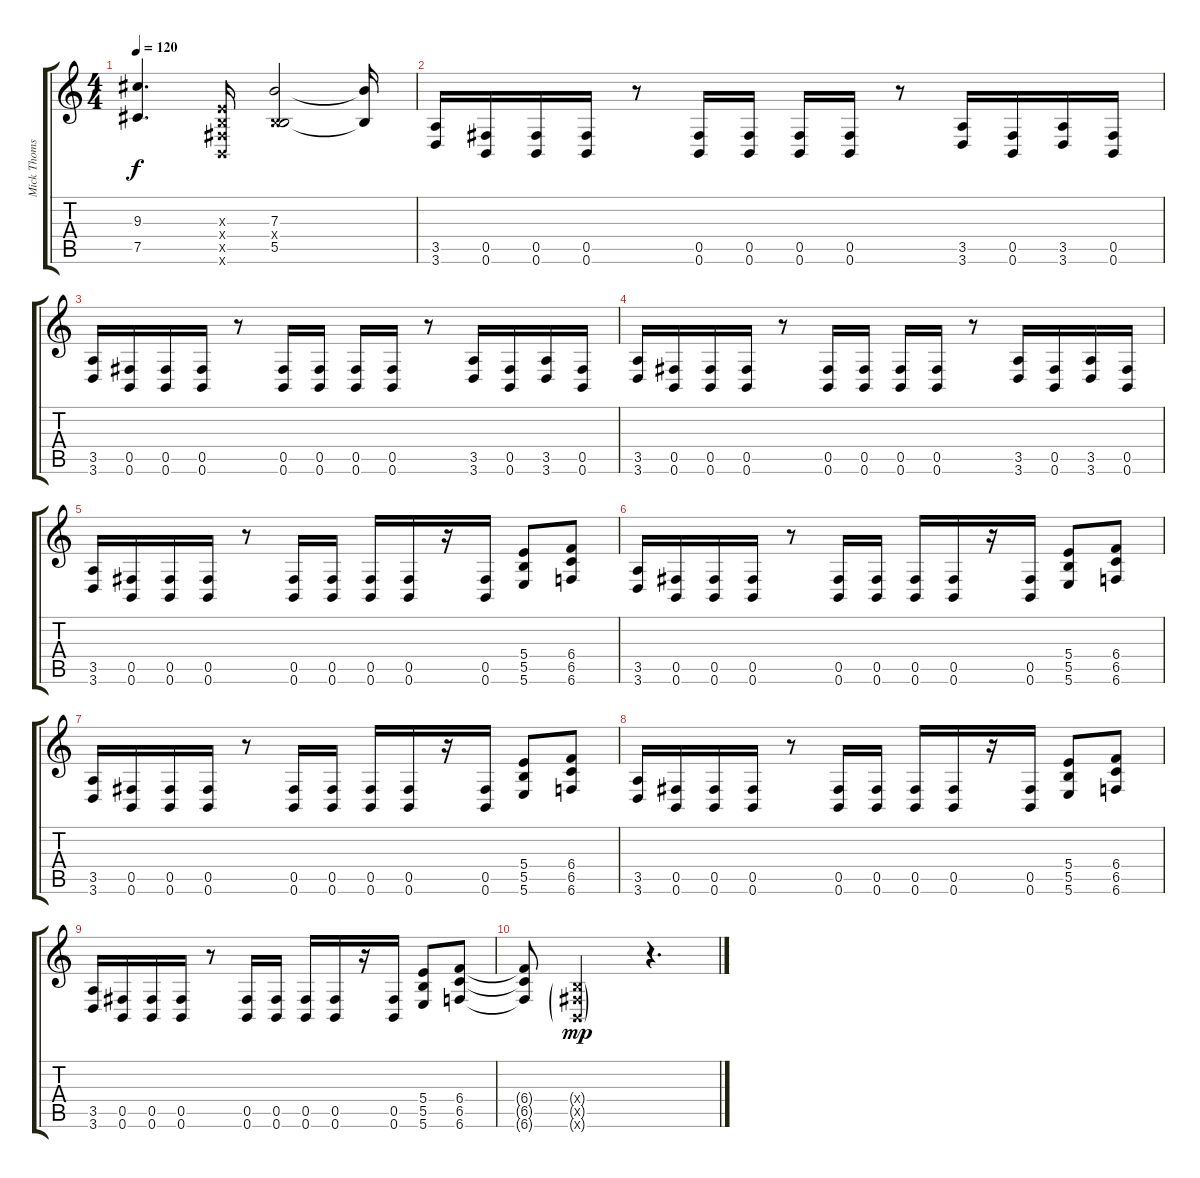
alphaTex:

\track ("Mick Thomson" "Mick Thoms") {instrument distortionguitar}
\staff {score tabs}
\tuning (Db4 Ab3 E3 B2 Gb2 B1) {hide}
\ts (4 4)
\tempo 120
\clef g2
\ks c
(9.3{t} 7.5{t}).4{d dy f} (0.3{x} 0.4{x} 0.5{x} 0.6{x}).16 (7.3 0.4{x} 5.5).2 (7.3{t} 5.5{t}).16 |
(3.5 3.6).16 (0.5 0.6).16 (0.5 0.6).16 (0.5 0.6).16 r.8 (0.5 0.6).16 (0.5 0.6).16 (0.5 0.6).16 (0.5 0.6).16 r.8 (3.5 3.6).16 (0.5 0.6).16 (3.5 3.6).16 (0.5 0.6).16 |
(3.5 3.6).16 (0.5 0.6).16 (0.5 0.6).16 (0.5 0.6).16 r.8 (0.5 0.6).16 (0.5 0.6).16 (0.5 0.6).16 (0.5 0.6).16 r.8 (3.5 3.6).16 (0.5 0.6).16 (3.5 3.6).16 (0.5 0.6).16 |
(3.5 3.6).16 (0.5 0.6).16 (0.5 0.6).16 (0.5 0.6).16 r.8 (0.5 0.6).16 (0.5 0.6).16 (0.5 0.6).16 (0.5 0.6).16 r.8 (3.5 3.6).16 (0.5 0.6).16 (3.5 3.6).16 (0.5 0.6).16 |
(3.5 3.6).16 (0.5 0.6).16 (0.5 0.6).16 (0.5 0.6).16 r.8 (0.5 0.6).16 (0.5 0.6).16 (0.5 0.6).16 (0.5 0.6).16 r.16 (0.5 0.6).16 (5.4 5.5 5.6).8 (6.4 6.5 6.6).8 |
(3.5 3.6).16 (0.5 0.6).16 (0.5 0.6).16 (0.5 0.6).16 r.8 (0.5 0.6).16 (0.5 0.6).16 (0.5 0.6).16 (0.5 0.6).16 r.16 (0.5 0.6).16 (5.4 5.5 5.6).8 (6.4 6.5 6.6).8 |
(3.5 3.6).16 (0.5 0.6).16 (0.5 0.6).16 (0.5 0.6).16 r.8 (0.5 0.6).16 (0.5 0.6).16 (0.5 0.6).16 (0.5 0.6).16 r.16 (0.5 0.6).16 (5.4 5.5 5.6).8 (6.4 6.5 6.6).8 |
(3.5 3.6).16 (0.5 0.6).16 (0.5 0.6).16 (0.5 0.6).16 r.8 (0.5 0.6).16 (0.5 0.6).16 (0.5 0.6).16 (0.5 0.6).16 r.16 (0.5 0.6).16 (5.4 5.5 5.6).8 (6.4 6.5 6.6).8 |
(3.5 3.6).16 (0.5 0.6).16 (0.5 0.6).16 (0.5 0.6).16 r.8 (0.5 0.6).16 (0.5 0.6).16 (0.5 0.6).16 (0.5 0.6).16 r.16 (0.5 0.6).16 (5.4 5.5 5.6).8 (6.4 6.5 6.6).8 |
(6.4{t} 6.5{t} 6.6{t}).8 (0.4{g x} 0.5{g x} 0.6{g x}).2{dy mp volume 0} r.4{d}
